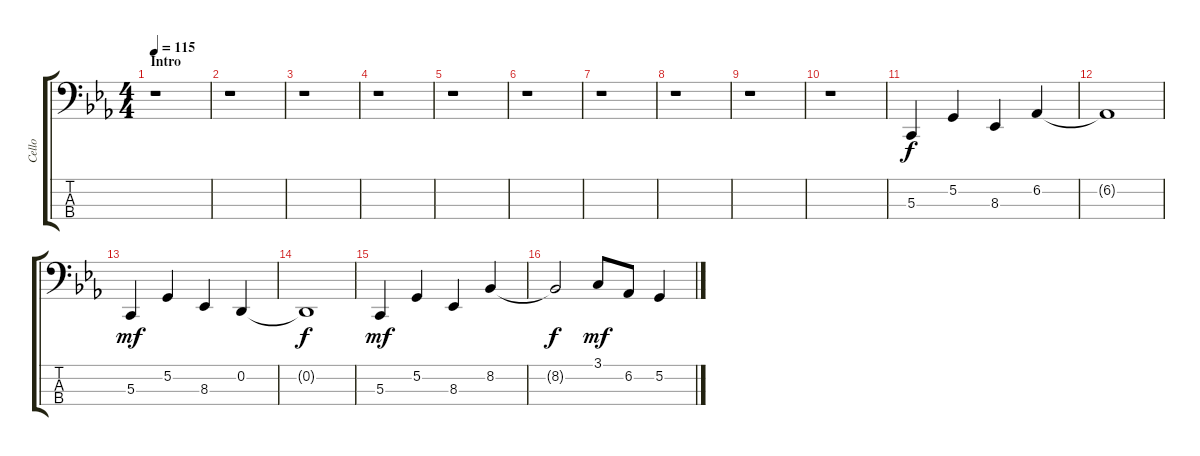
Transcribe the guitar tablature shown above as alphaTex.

\track ("Cello" "Cello") {instrument cello}
\staff {score tabs}
\tuning (A2 D2 G1 C1) {hide}
\ts (4 4)
\section ("" "Intro")
\tempo 115
\clef f4
\ks cminor
r.1{dy f instrument cello} |
r.1 |
r.1 |
r.1 |
r.1 |
r.1 |
r.1 |
r.1 |
r.1 |
r.1 |
5.3.4 5.2.4 8.3.4 6.2.4 |
6.2{t}.1 |
5.3.4{dy mf} 5.2.4 8.3.4 0.2.4 |
0.2{t}.1{dy f} |
5.3.4{dy mf} 5.2.4 8.3.4 8.2.4 |
8.2{t}.2{dy f} 3.1.8{dy mf} 6.2.8 5.2.4
